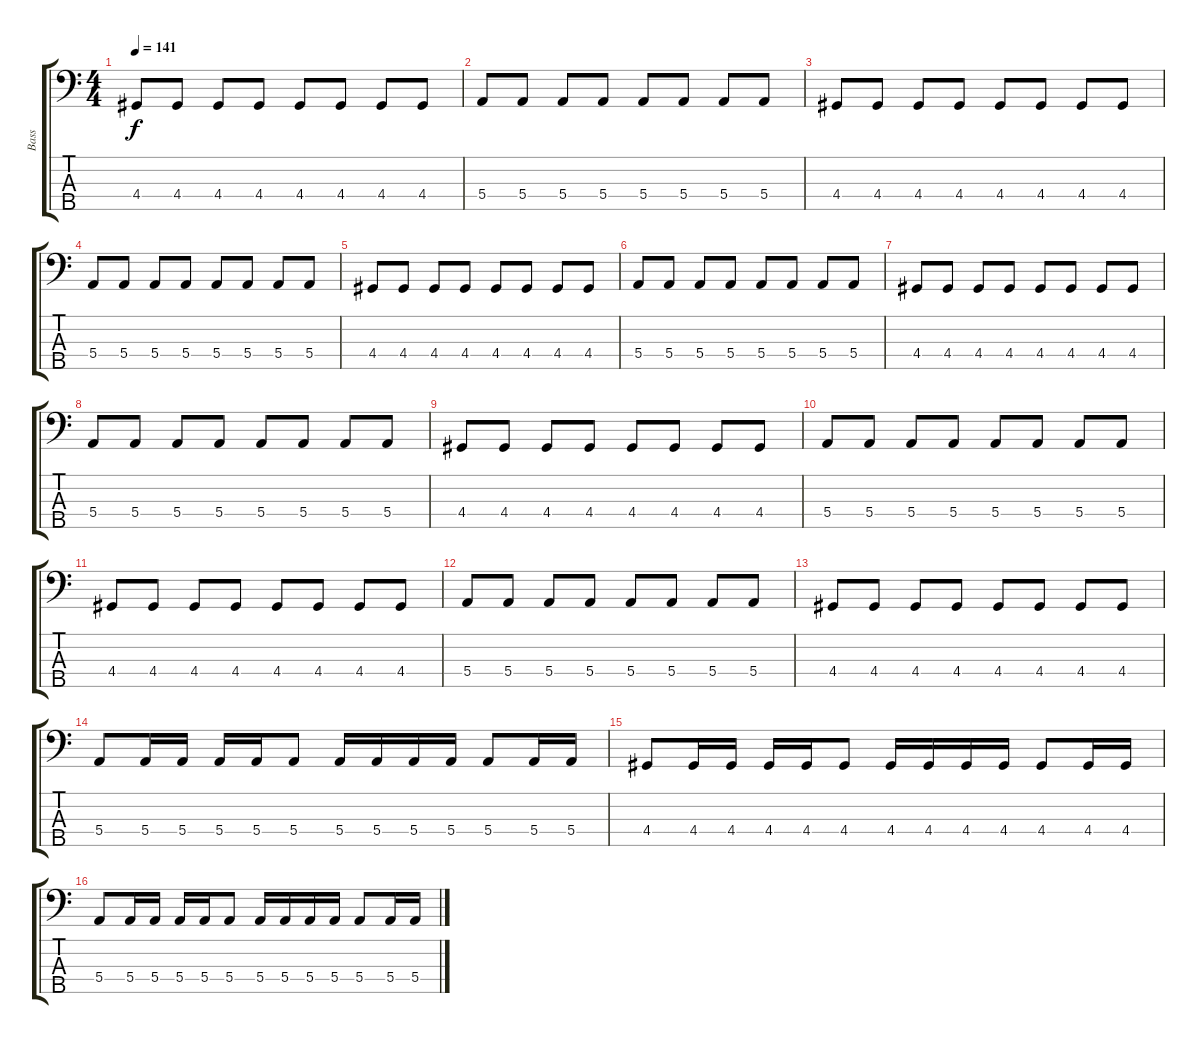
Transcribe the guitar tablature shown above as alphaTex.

\track ("Bass" "Bass") {instrument electricbassfinger}
\staff {score tabs}
\tuning (G2 D2 A1 E1 B0) {hide}
\ts (4 4)
\tempo 141
\clef f4
\ks c
4.4.8{dy f} 4.4.8 4.4.8 4.4.8 4.4.8 4.4.8 4.4.8 4.4.8 |
5.4.8 5.4.8 5.4.8 5.4.8 5.4.8 5.4.8 5.4.8 5.4.8 |
4.4.8 4.4.8 4.4.8 4.4.8 4.4.8 4.4.8 4.4.8 4.4.8 |
5.4.8 5.4.8 5.4.8 5.4.8 5.4.8 5.4.8 5.4.8 5.4.8 |
4.4.8 4.4.8 4.4.8 4.4.8 4.4.8 4.4.8 4.4.8 4.4.8 |
5.4.8 5.4.8 5.4.8 5.4.8 5.4.8 5.4.8 5.4.8 5.4.8 |
4.4.8 4.4.8 4.4.8 4.4.8 4.4.8 4.4.8 4.4.8 4.4.8 |
5.4.8 5.4.8 5.4.8 5.4.8 5.4.8 5.4.8 5.4.8 5.4.8 |
4.4.8 4.4.8 4.4.8 4.4.8 4.4.8 4.4.8 4.4.8 4.4.8 |
5.4.8 5.4.8 5.4.8 5.4.8 5.4.8 5.4.8 5.4.8 5.4.8 |
4.4.8 4.4.8 4.4.8 4.4.8 4.4.8 4.4.8 4.4.8 4.4.8 |
5.4.8 5.4.8 5.4.8 5.4.8 5.4.8 5.4.8 5.4.8 5.4.8 |
4.4.8 4.4.8 4.4.8 4.4.8 4.4.8 4.4.8 4.4.8 4.4.8 |
5.4.8 5.4.16 5.4.16 5.4.16 5.4.16 5.4.8 5.4.16 5.4.16 5.4.16 5.4.16 5.4.8 5.4.16 5.4.16 |
4.4.8 4.4.16 4.4.16 4.4.16 4.4.16 4.4.8 4.4.16 4.4.16 4.4.16 4.4.16 4.4.8 4.4.16 4.4.16 |
5.4.8 5.4.16 5.4.16 5.4.16 5.4.16 5.4.8 5.4.16 5.4.16 5.4.16 5.4.16 5.4.8 5.4.16 5.4.16
